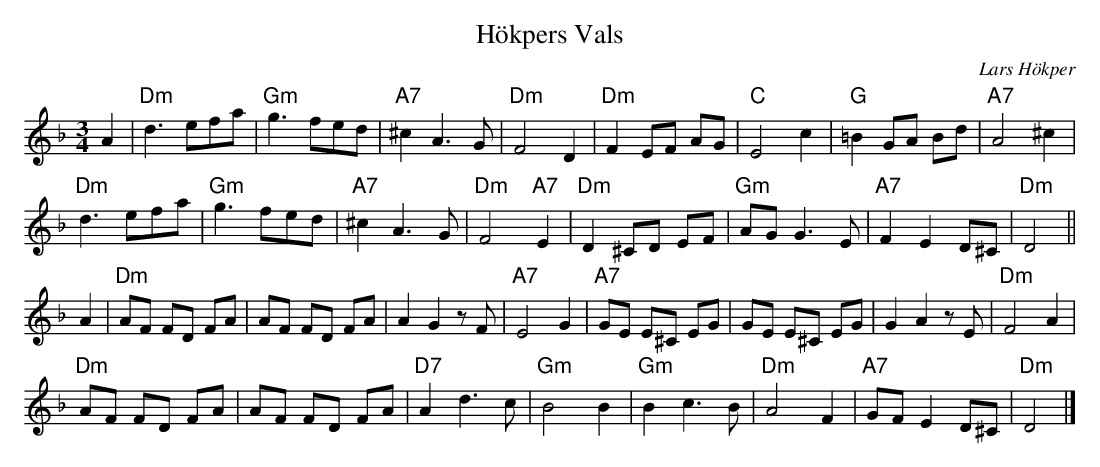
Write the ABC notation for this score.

X:1
T: H\"okpers Vals
C: Lars H\"okper
M: 3/4
L: 1/8
K: Dm
A2 | "Dm"d3 efa | "Gm"g3 fed | "A7"^c2 A3G | "Dm"F4 D2 |\
"Dm"F2 EF AG | "C"E4 c2 | "G"=B2 GA Bd | "A7"A4 ^c2 |
"Dm"d3 efa | "Gm"g3 fed | "A7"^c2 A3G | "Dm"F4 "A7"E2|\
 "Dm"D2 ^CD EF | "Gm"AG G3E | "A7"F2 E2 D^C | "Dm"D4 ||
A2 | "Dm"AF FD FA | AF FD FA | A2 G2 zF | "A7"E4 G2| \
"A7"GE E^C EG | GE E^C EG | G2 A2 zE | "Dm"F4 A2 |
"Dm"AF FD FA | AF FD FA | "D7"A2 d3c | "Gm"B4 B2 |\
"Gm"B2 c3B | "Dm"A4 F2 | "A7"GF E2 D^C | "Dm"D4|]
